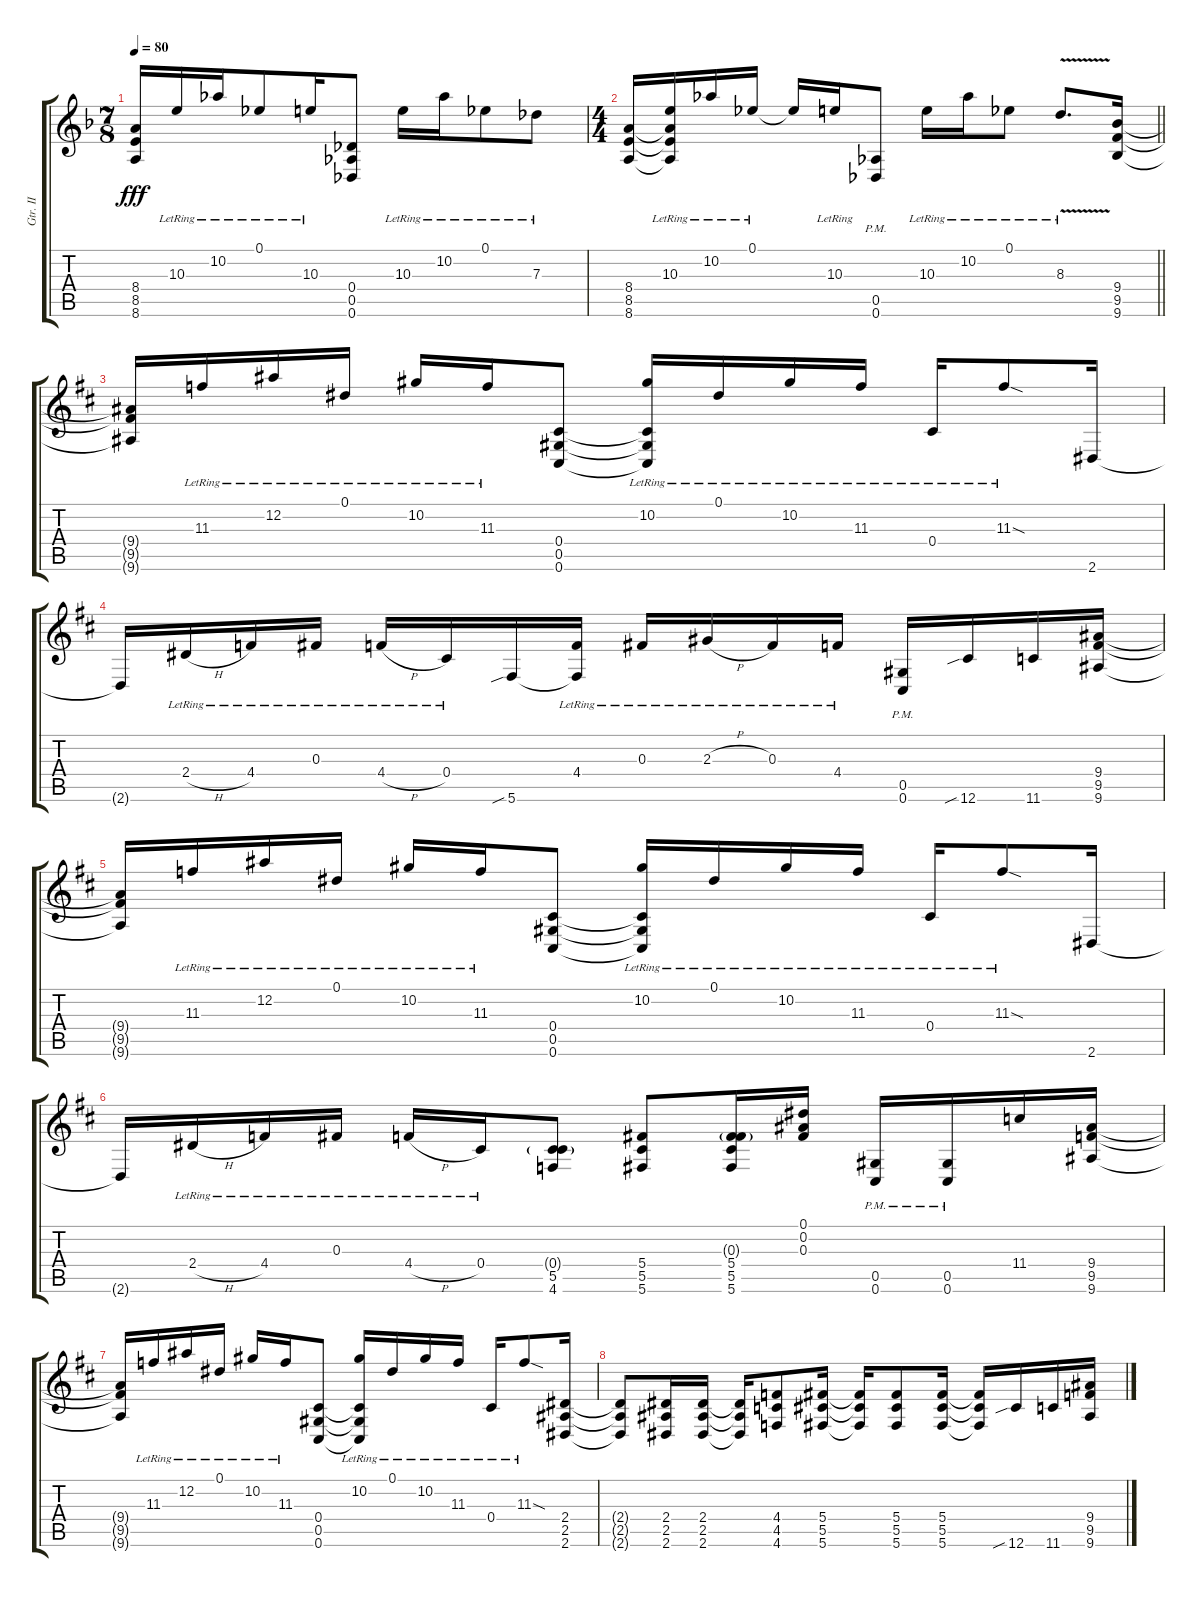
\track ("Gtr. II" "Gtr. II") {instrument overdrivenguitar}
\staff {score tabs}
\tuning (Eb4 Bb3 Gb3 Db3 Ab2 Db2) {hide}
\ts (7 8)
\tempo 80
\clef g2
\ks f
(8.4{t} 8.5{t} 8.6{t}).16{dy fff} 10.3{lr}.16 10.2{lr}.16 0.1{lr}.8 10.3{lr}.16 (0.4 0.5 0.6).8 10.3{lr}.16 10.2{lr}.16 0.1{lr}.8 7.3{lr}.8 |
\ts (4 4)
\barLineRight lightlight
(8.4 8.5 8.6).16 (10.3{lr} 8.4{t} 8.5{t} 8.6{t}).16 10.2{lr}.16 0.1{lr}.16 0.1{t}.16 10.3{lr}.16 (0.5{pm} 0.6{pm}).8 10.3{lr}.16 10.2{lr}.16 0.1{lr}.8 8.3{v lr}.8{d} (9.4 9.5 9.6).16 |
\ks d
(9.4{t} 9.5{t} 9.6{t}).16 11.3{lr}.16 12.2{lr}.16 0.1{lr}.16 10.2{lr}.16 11.3{lr}.16 (0.4 0.5 0.6).8 (10.2{lr} 0.4{t} 0.5{t} 0.6{t}).16 0.1{lr}.16 10.2{lr}.16 11.3{lr}.16 0.4{lr}.16 11.3{sod lr}.8 2.6.16 |
2.6{t}.16 2.4{h lr}.16 4.4{lr}.16 0.3{lr}.16 4.4{h lr}.16 0.4{lr}.16 5.6{sib}.16 (4.4{lr} 5.6{t}).16 0.3{lr}.16 2.3{h lr}.16 0.3{lr}.16 4.4{lr}.16 (0.5{pm} 0.6{pm}).16 12.6{sib}.16 11.6.16 (9.4 9.5 9.6).16 |
(9.4{t} 9.5{t} 9.6{t}).16 11.3{lr}.16 12.2{lr}.16 0.1{lr}.16 10.2{lr}.16 11.3{lr}.16 (0.4 0.5 0.6).8 (10.2{lr} 0.4{t} 0.5{t} 0.6{t}).16 0.1{lr}.16 10.2{lr}.16 11.3{lr}.16 0.4{lr}.16 11.3{sod lr}.8 2.6.16 |
2.6{t}.16 2.4{h lr}.16 4.4{lr}.16 0.3{lr}.16 4.4{h lr}.16 0.4{lr}.16 (0.4{g} 5.5 4.6).8 (5.4 5.5 5.6).8 (0.3{g} 5.4 5.5 5.6).16 (0.1 0.2 0.3).16 (0.5{pm} 0.6{pm}).16 (0.5{pm} 0.6{pm}).16 11.4.16 (9.4 9.5 9.6).16 |
(9.4{t} 9.5{t} 9.6{t}).16 11.3{lr}.16 12.2{lr}.16 0.1{lr}.16 10.2{lr}.16 11.3{lr}.16 (0.4 0.5 0.6).8 (10.2{lr} 0.4{t} 0.5{t} 0.6{t}).16 0.1{lr}.16 10.2{lr}.16 11.3{lr}.16 0.4{lr}.16 11.3{sod lr}.8 (2.4 2.5 2.6).16 |
(2.4{t} 2.5{t} 2.6{t}).8 (2.4 2.5 2.6).16 (2.4 2.5 2.6).16 (2.4{t} 2.5{t} 2.6{t}).16 (4.4 4.5 4.6).8 (5.4 5.5 5.6).16 (5.4{t} 5.5{t} 5.6{t}).16 (5.4 5.5 5.6).8 (5.4 5.5 5.6).16 (5.4{t} 5.5{t} 5.6{t}).16 12.6{sib}.16 11.6.16 (9.4 9.5 9.6).16
